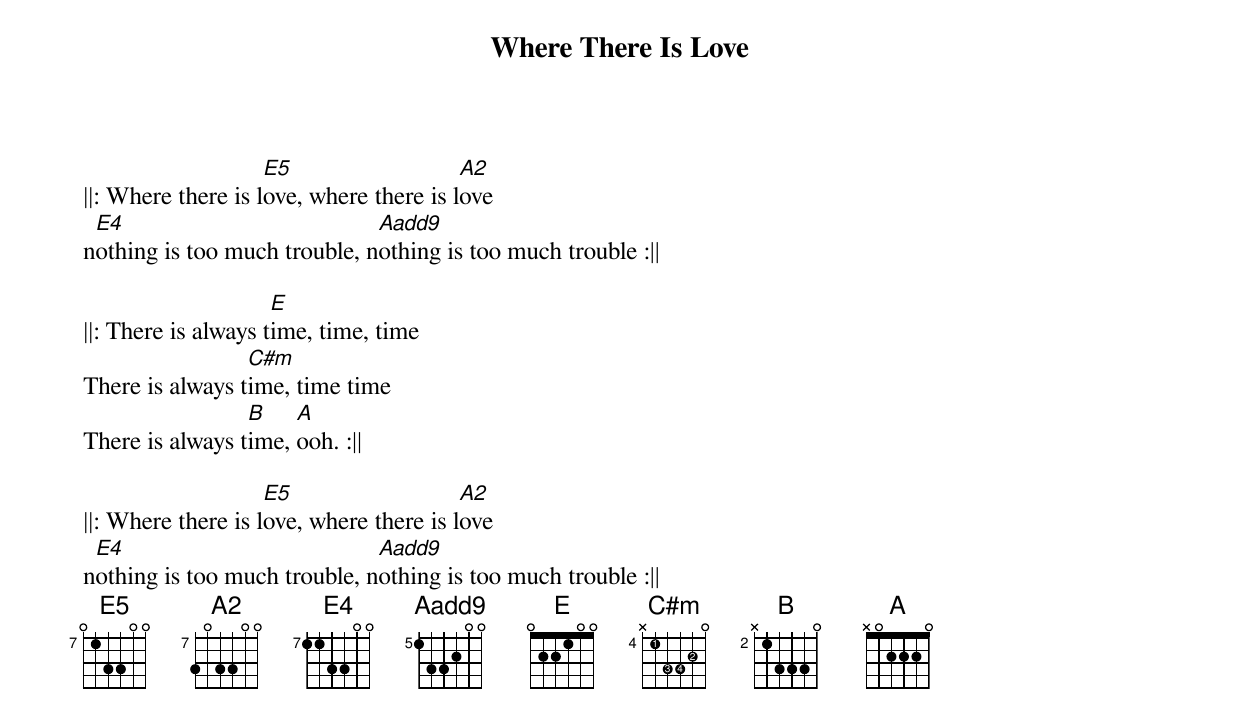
{title: Where There Is Love}
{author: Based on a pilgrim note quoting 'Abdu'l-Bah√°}
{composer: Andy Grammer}
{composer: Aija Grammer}

{define: E5 base-fret 7 frets 0 1 3 3 0 0}
{define: A2 base-fret 7 frets 3 0 3 3 0 0}
{define: E4 base-fret 7 frets 1 1 3 3 0 0}
{define: Aadd9 base-fret 5 frets 1 3 3 2 0 0}
{define: C#m base-fret 4 frets x 1 3 3 2 0 fingers 0 1 3 4 2 0}
{define: B base-fret 2 frets x 1 3 3 3 0}

||: Where there is l[E5]ove, where there is l[A2]ove
n[E4]othing is too much trouble, n[Aadd9]othing is too much trouble :||

||: There is always t[E]ime, time, time
There is always t[C#m]ime, time time
There is always t[B]ime, [A]ooh. :||

||: Where there is l[E5]ove, where there is l[A2]ove
n[E4]othing is too much trouble, n[Aadd9]othing is too much trouble :||
